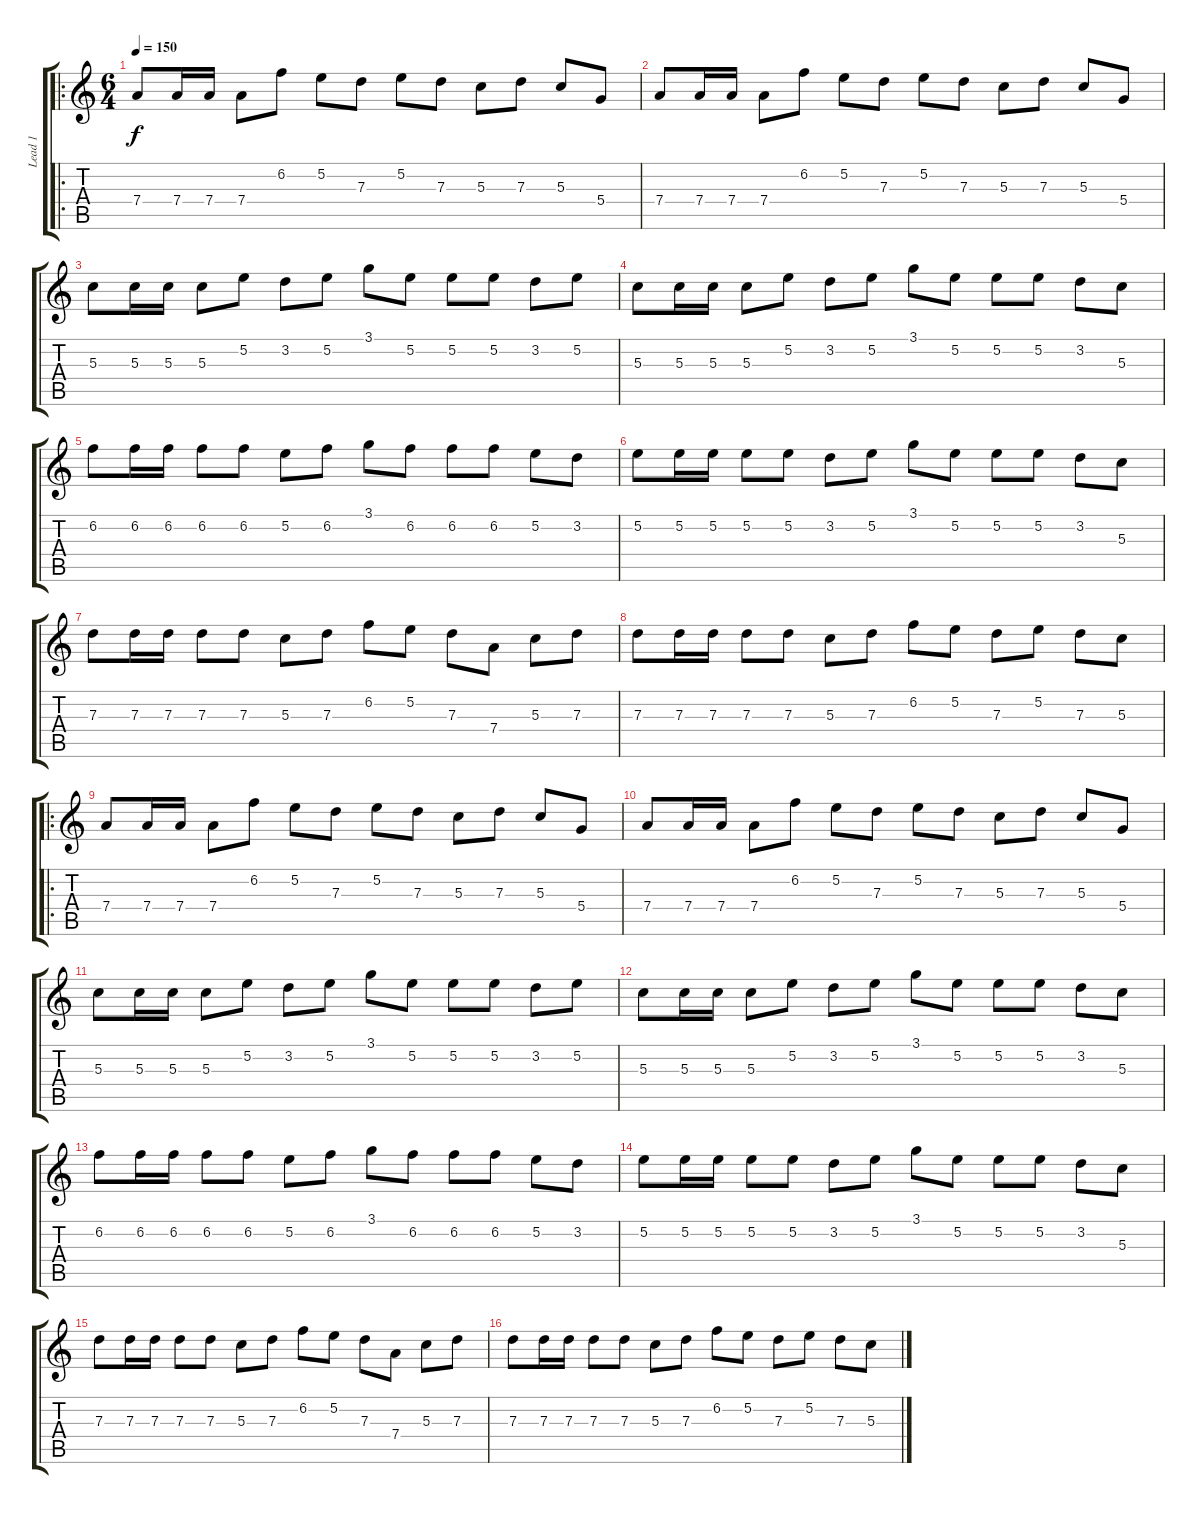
\track ("Lead 1" "Lead 1") {instrument acousticguitarsteel}
\staff {score tabs}
\tuning (E4 B3 G3 D3 A2 E2) {hide}
\ro
\ts (6 4)
\tempo 150
\clef g2
\ks c
7.4.8{dy f} 7.4.16 7.4.16 7.4.8 6.2.8 5.2.8 7.3.8 5.2.8 7.3.8 5.3.8 7.3.8 5.3.8 5.4.8 |
7.4.8 7.4.16 7.4.16 7.4.8 6.2.8 5.2.8 7.3.8 5.2.8 7.3.8 5.3.8 7.3.8 5.3.8 5.4.8 |
5.3.8 5.3.16 5.3.16 5.3.8 5.2.8 3.2.8 5.2.8 3.1.8 5.2.8 5.2.8 5.2.8 3.2.8 5.2.8 |
5.3.8 5.3.16 5.3.16 5.3.8 5.2.8 3.2.8 5.2.8 3.1.8 5.2.8 5.2.8 5.2.8 3.2.8 5.3.8 |
6.2.8 6.2.16 6.2.16 6.2.8 6.2.8 5.2.8 6.2.8 3.1.8 6.2.8 6.2.8 6.2.8 5.2.8 3.2.8 |
5.2.8 5.2.16 5.2.16 5.2.8 5.2.8 3.2.8 5.2.8 3.1.8 5.2.8 5.2.8 5.2.8 3.2.8 5.3.8 |
7.3.8 7.3.16 7.3.16 7.3.8 7.3.8 5.3.8 7.3.8 6.2.8 5.2.8 7.3.8 7.4.8 5.3.8 7.3.8 |
7.3.8 7.3.16 7.3.16 7.3.8 7.3.8 5.3.8 7.3.8 6.2.8 5.2.8 7.3.8 5.2.8 7.3.8 5.3.8 |
\ro
7.4.8 7.4.16 7.4.16 7.4.8 6.2.8 5.2.8 7.3.8 5.2.8 7.3.8 5.3.8 7.3.8 5.3.8 5.4.8 |
7.4.8 7.4.16 7.4.16 7.4.8 6.2.8 5.2.8 7.3.8 5.2.8 7.3.8 5.3.8 7.3.8 5.3.8 5.4.8 |
5.3.8 5.3.16 5.3.16 5.3.8 5.2.8 3.2.8 5.2.8 3.1.8 5.2.8 5.2.8 5.2.8 3.2.8 5.2.8 |
5.3.8 5.3.16 5.3.16 5.3.8 5.2.8 3.2.8 5.2.8 3.1.8 5.2.8 5.2.8 5.2.8 3.2.8 5.3.8 |
6.2.8 6.2.16 6.2.16 6.2.8 6.2.8 5.2.8 6.2.8 3.1.8 6.2.8 6.2.8 6.2.8 5.2.8 3.2.8 |
5.2.8 5.2.16 5.2.16 5.2.8 5.2.8 3.2.8 5.2.8 3.1.8 5.2.8 5.2.8 5.2.8 3.2.8 5.3.8 |
7.3.8 7.3.16 7.3.16 7.3.8 7.3.8 5.3.8 7.3.8 6.2.8 5.2.8 7.3.8 7.4.8 5.3.8 7.3.8 |
7.3.8 7.3.16 7.3.16 7.3.8 7.3.8 5.3.8 7.3.8 6.2.8 5.2.8 7.3.8 5.2.8 7.3.8 5.3.8
